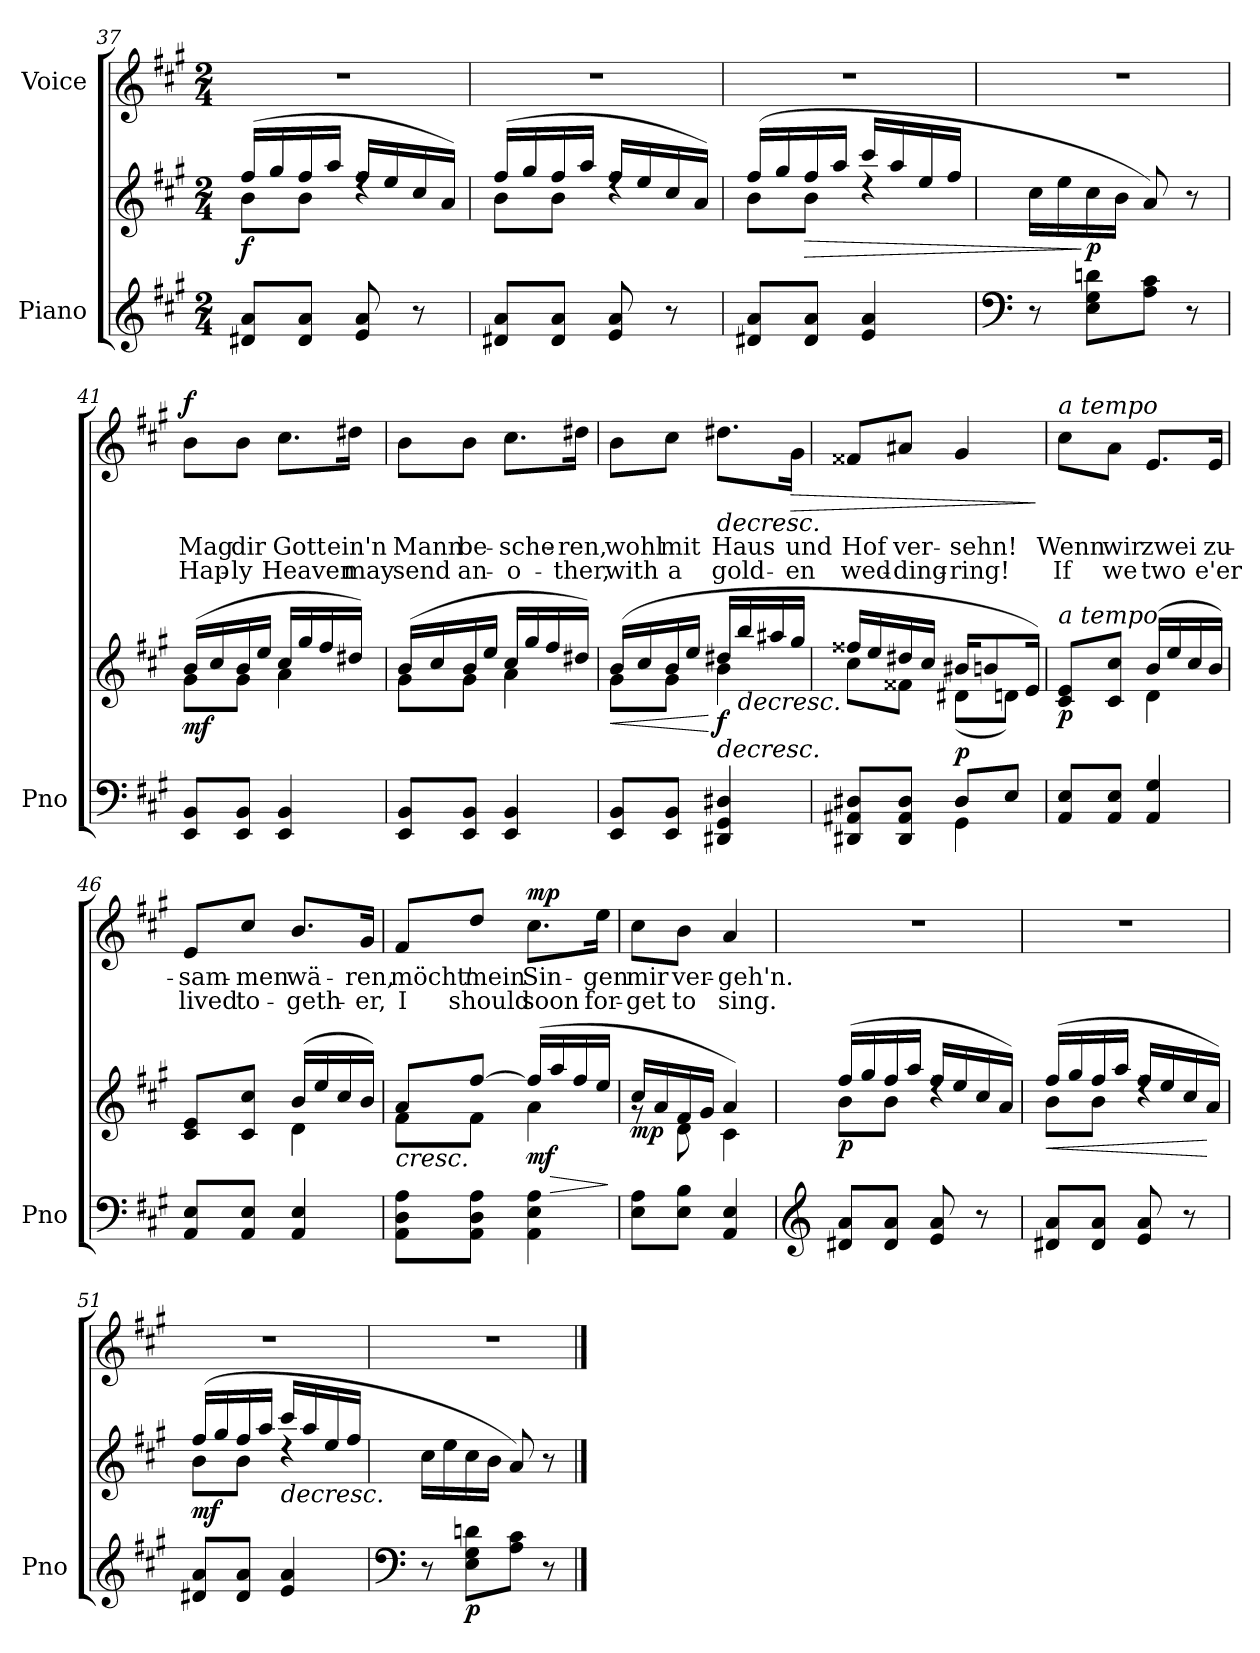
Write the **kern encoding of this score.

**kern	**kern	**dynam	**kern	**text	**text	**dynam
*part2	*part2	*part2	*part1	*part1	*part1	*part1
*staff3	*staff2	*staff2/3	*staff1	*staff1	*staff1	*staff1
*I"Piano	*	*	*I"Voice	*	*	*
*I'Pno	*	*	*	*	*	*
*clefG2	*clefG2	*	*clefG2	*	*	*
*k[f#c#g#]	*k[f#c#g#]	*	*k[f#c#g#]	*	*	*
*M2/4	*M2/4	*	*M2/4	*	*	*
=37	=37	=37	=37	=37	=37	=37
*	*^	*	*	*	*	*
!	!	!	!LO:DY:b	!	!	!	!
8d#X/ 8a/L	(16ff#/LL	8b\L	f	2r	.	.	.
.	16gg#/	.	.	.	.	.	.
8d#/ 8a/J	16ff#/	8b\J	.	.	.	.	.
.	16aa/JJ	.	.	.	.	.	.
8e/ 8a/	16ff#/LL	4rdd	.	.	.	.	.
.	16ee/	.	.	.	.	.	.
8r	16cc#/	.	.	.	.	.	.
.	16a/JJ)	.	.	.	.	.	.
=38	=38	=38	=38	=38	=38	=38	=38
8d#X/ 8a/L	(16ff#/LL	8b\L	.	2r	.	.	.
.	16gg#/	.	.	.	.	.	.
8d#/ 8a/J	16ff#/	8b\J	.	.	.	.	.
.	16aa/JJ	.	.	.	.	.	.
8e/ 8a/	16ff#/LL	4rdd	.	.	.	.	.
.	16ee/	.	.	.	.	.	.
8r	16cc#/	.	.	.	.	.	.
.	16a/JJ)	.	.	.	.	.	.
=39	=39	=39	=39	=39	=39	=39	=39
8d#X/ 8a/L	(16ff#/LL	8b\L	.	2r	.	.	.
.	16gg#/	.	.	.	.	.	.
!	!	!	!LO:HP:b	!	!	!	!
8d#/ 8a/J	16ff#/	8b\J	>	.	.	.	.
.	16aa/JJ	.	.	.	.	.	.
4e/ 4a/	16ccc#/LL	4rdd	.	.	.	.	.
.	16aa/	.	.	.	.	.	.
.	16ee/	.	.	.	.	.	.
.	16ff#/JJ	.	.	.	.	.	.
*	*v	*v	*	*	*	*	*
!!LO:LB:g=z
=40	=40	=40	=40	=40	=40	=40
*clefF4	*	*	*	*	*	*
8r	16cc#\LL	.	2r	.	.	.
.	16ee\	.	.	.	.	.
!	!	!LO:DY:n=1:b	!	!	!	!
8E\ 8G#\ 8dn\L	16cc#\	] p	.	.	.	.
.	16b\JJ	.	.	.	.	.
8A\ 8c#\J	8a/)	.	.	.	.	.
8r	8r	.	.	.	.	.
=41	=41	=41	=41	=41	=41	=41
*	*^	*	*	*	*	*
!	!	!	!LO:DY:b	!	!LO:LY:b	!LO:LY:b	!LO:DY:a
8EE/ 8BB/L	(16b/LL	8g#\L	mf	8b\L	Mag	Hap-	f
.	16cc#/	.	.	.	.	.	.
!	!	!	!	!	!LO:LY:b	!LO:LY:b	!
8EE/ 8BB/J	16b/	8g#\J	.	8b\J	dir	-ly	.
.	16ee/JJ	.	.	.	.	.	.
!	!	!	!	!	!LO:LY:b	!LO:LY:b	!
4EE/ 4BB/	16cc#/LL	4a\	.	8.cc#\L	Gott	Heaven	.
.	16gg#/	.	.	.	.	.	.
.	16ff#/	.	.	.	.	.	.
!	!	!	!	!	!LO:LY:b	!LO:LY:b	!
.	16dd#X/JJ)	.	.	16dd#X\Jk	ein'n	may	.
=42	=42	=42	=42	=42	=42	=42	=42
!	!	!	!	!	!LO:LY:b	!LO:LY:b	!
8EE/ 8BB/L	(16b/LL	8g#\L	.	8b\L	Mann	send	.
.	16cc#/	.	.	.	.	.	.
!	!	!	!	!	!LO:LY:b	!LO:LY:b	!
8EE/ 8BB/J	16b/	8g#\J	.	8b\J	be-	an-	.
.	16ee/JJ	.	.	.	.	.	.
!	!	!	!	!	!LO:LY:b	!LO:LY:b	!
4EE/ 4BB/	16cc#/LL	4a\	.	8.cc#\L	-sche-	-o-	.
.	16gg#/	.	.	.	.	.	.
.	16ff#/	.	.	.	.	.	.
!	!	!	!	!	!LO:LY:b	!LO:LY:b	!
.	16dd#X/JJ)	.	.	16dd#X\Jk	-ren,	-ther,	.
=43	=43	=43	=43	=43	=43	=43	=43
!	!	!	!LO:HP:b	!	!LO:LY:b	!LO:LY:b	!
8EE/ 8BB/L	(16b/LL	8g#\L	<	8b\L	wohl	with	.
.	16cc#/	.	.	.	.	.	.
!	!	!	!	!	!LO:LY:b	!LO:LY:b	!
8EE/ 8BB/J	16b/	8g#\J	.	8cc#\J	mit	a	.
.	16ee/JJ	.	.	.	.	.	.
*	*	*	*	*MM71	*	*	*
!	!	!	!LO:HP:n=1:b	!	!LO:LY:b	!LO:LY:b	!LO:HP:b
!	!	!	!LO:DY:n=1:b	!	!	!	!
4DD#X/ 4GG#/ 4D#X/	16dd#X/LL	4b\	[ > f	8.dd#X\L	Haus	gold-	>
!	!	!	!LO:HP:b	!	!	!	!
.	16bb/	.	>	.	.	.	.
.	16aa#X/	.	.	.	.	.	.
!	!	!	!	!	!LO:LY:b	!LO:LY:b	!LO:HP:b
.	16gg#/JJ	.	.	16g#\Jk	und	-en	>
!!LO:LB:g=z
=44	=44	=44	=44	=44	=44	=44	=44
*	*	*	*	*MM65	*	*	*
*^	*	*	*	*	*	*	*
!	!	!	!	!	!	!LO:LY:b	!LO:LY:b	!
8DD#X/ 8AA#X/ 8D#X/L	4ryy	16ff##X/LL	8cc#\L	.	8f##X/L	Hof	wed-	.
.	.	16ee/	.	.	.	.	.	.
*	*	*	*	*	*MM62	*	*	*
!	!	!	!	!	!	!LO:LY:b	!LO:LY:b	!
8DD#/ 8AA#/ 8D#/J	.	16dd#X/	8f##X\J	.	8a#X/J	ver-	-ding-	.
.	.	16cc#/JJ	.	.	.	.	.	.
*	*	*	*	*	*MM60	*	*	*
!	!	!	!	!LO:DY:a=2	!	!LO:LY:b	!LO:LY:b	!
8D#/L	4GG#\	16b#X/KL	(8d#X\L	p	4g#/	-sehn!	-ring!	.
.	.	8bn/	.	.	.	.	.	.
8E/J	.	.	8dn\J)	]	.	.	.	.
.	.	16e/Jk)	.	.	.	.	.	.
*v	*v	*	*	*	*	*	*	*
*	*v	*v	*	*	*	*	*
.	.	]	.	.	.	] ]
=45	=45	=45	=45	=45	=45	=45
*	*^	*	*	*	*	*
!	!	!	!	!LO:TX:a:i:t=a tempo	!	!	!
!	!LO:TX:a:i:t=a tempo	!	!	!	!	!	!
!	!	!	!LO:DY:b	!	!LO:LY:b	!LO:LY:b	!LO:DY:a
8AA/ 8E/L	8c#/ 8e/L	4ryy	p	8cc#\L	Wenn	If	other-dynamics
!	!	!	!	!	!LO:LY:b	!LO:LY:b	!
8AA/ 8E/J	8c#/ 8cc#/J	.	.	8a\J	wir	we	.
!	!	!	!	!	!LO:LY:b	!LO:LY:b	!
4AA/ 4G#/	(16b/LL	4d\	.	8.e/L	zwei	two	.
.	16ee/	.	.	.	.	.	.
.	16cc#/	.	.	.	.	.	.
!	!	!	!	!	!LO:LY:b	!LO:LY:b	!
.	16b/JJ)	.	.	16e/Jk	zu-	e'er	.
=46	=46	=46	=46	=46	=46	=46	=46
!	!	!	!	!	!LO:LY:b	!LO:LY:b	!
8AA/ 8E/L	8c#/ 8e/L	4ryy	.	8e/L	-sam-	lived	.
!	!	!	!	!	!LO:LY:b	!LO:LY:b	!
8AA/ 8E/J	8c#/ 8cc#/J	.	.	8cc#/J	-men	to-	.
!	!	!	!	!	!LO:LY:b	!LO:LY:b	!
4AA/ 4E/	(16b/LL	4d\	.	8.b/L	wä-	-geth-	.
.	16ee/	.	.	.	.	.	.
.	16cc#/	.	.	.	.	.	.
!	!	!	!	!	!LO:LY:b	!LO:LY:b	!
.	16b/JJ)	.	.	16g#/Jk	-ren,	-er,	.
=47	=47	=47	=47	=47	=47	=47	=47
!	!	!	!LO:HP:b	!	!LO:LY:b	!LO:LY:b	!
8AA\ 8D\ 8A\L	8a/L	8f#\L	<	8f#/L	möcht'	I	.
!	!	!	!	!	!LO:LY:b	!LO:LY:b	!
8AA\ 8D\ 8A\J	[8ff#/J	8f#\J	.	8dd/J	mein	should	.
!	!	!	!LO:DY:b	!	!LO:LY:b	!LO:LY:b	!LO:DY:a
4AA\ 4E\ 4A\	(16ff#/LL]	4a\	mf	8.cc#\L	Sin-	soon	mp
!	!	!	!LO:HP:n=1:b	!	!	!	!
.	16aa/	.	[ >	.	.	.	.
.	16ff#/	.	.	.	.	.	.
!	!	!	!	!	!LO:LY:b	!LO:LY:b	!
.	16ee/JJ	.	.	16ee\Jk	-gen	for-	.
*	*v	*v	*	*	*	*	*
.	.	]	.	.	.	.
!!LO:LB:g=z
=48	=48	=48	=48	=48	=48	=48
*	*^	*	*	*	*	*
!	!	!	!LO:DY:b	!	!LO:LY:b	!LO:LY:b	!
8E\ 8A\L	16cc#/LL	8rg	mp	8cc#\L	mir	-get	.
.	16a/	.	.	.	.	.	.
!	!	!	!	!	!LO:LY:b	!LO:LY:b	!
8E\ 8B\J	16f#/	8d\	.	8b\J	ver-	to	.
.	16g#/JJ	.	.	.	.	.	.
!	!	!	!	!	!LO:LY:b	!LO:LY:b	!
4AA/ 4E/	4a/)	4c#\	.	4a/	-geh'n.	sing.	.
=49	=49	=49	=49	=49	=49	=49	=49
*clefG2	*	*	*	*	*	*	*
!	!	!	!LO:DY:b	!	!	!	!
8d#X/ 8a/L	(16ff#/LL	8b\L	p	2r	.	.	.
.	16gg#/	.	.	.	.	.	.
8d#/ 8a/J	16ff#/	8b\J	.	.	.	.	.
.	16aa/JJ	.	.	.	.	.	.
8e/ 8a/	16ff#/LL	4rdd	.	.	.	.	.
.	16ee/	.	.	.	.	.	.
8r	16cc#/	.	.	.	.	.	.
.	16a/JJ)	.	.	.	.	.	.
=50	=50	=50	=50	=50	=50	=50	=50
!	!	!	!LO:HP:b	!	!	!	!
8d#X/ 8a/L	(16ff#/LL	8b\L	<	2r	.	.	.
.	16gg#/	.	.	.	.	.	.
8d#/ 8a/J	16ff#/	8b\J	.	.	.	.	.
.	16aa/JJ	.	.	.	.	.	.
8e/ 8a/	16ff#/LL	4rdd	.	.	.	.	.
.	16ee/	.	.	.	.	.	.
8r	16cc#/	.	.	.	.	.	.
.	16a/JJ)	.	[	.	.	.	.
=51	=51	=51	=51	=51	=51	=51	=51
!	!	!	!LO:DY:b	!	!	!	!
8d#X/ 8a/L	(16ff#/LL	8b\L	mf	2r	.	.	.
.	16gg#/	.	.	.	.	.	.
8d#/ 8a/J	16ff#/	8b\J	.	.	.	.	.
.	16aa/JJ	.	.	.	.	.	.
!	!	!	!LO:HP:b	!	!	!	!
4e/ 4a/	16ccc#/LL	4rdd	>	.	.	.	.
.	16aa/	.	.	.	.	.	.
.	16ee/	.	.	.	.	.	.
.	16ff#/JJ	.	.	.	.	.	.
*	*v	*v	*	*	*	*	*
=52	=52	=52	=52	=52	=52	=52
*clefF4	*	*	*	*	*	*
8r	16cc#\LL	.	2r	.	.	.
.	16ee\	.	.	.	.	.
!	!	!LO:DY:b=2	!	!	!	!
8E\ 8G#\ 8dn\L	16cc#\	p	.	.	.	.
.	16b\JJ	.	.	.	.	.
8A\ 8c#\J	8a/)	]	.	.	.	.
8r	8r	.	.	.	.	.
==	==	==	==	==	==	==
*-	*-	*-	*-	*-	*-	*-
